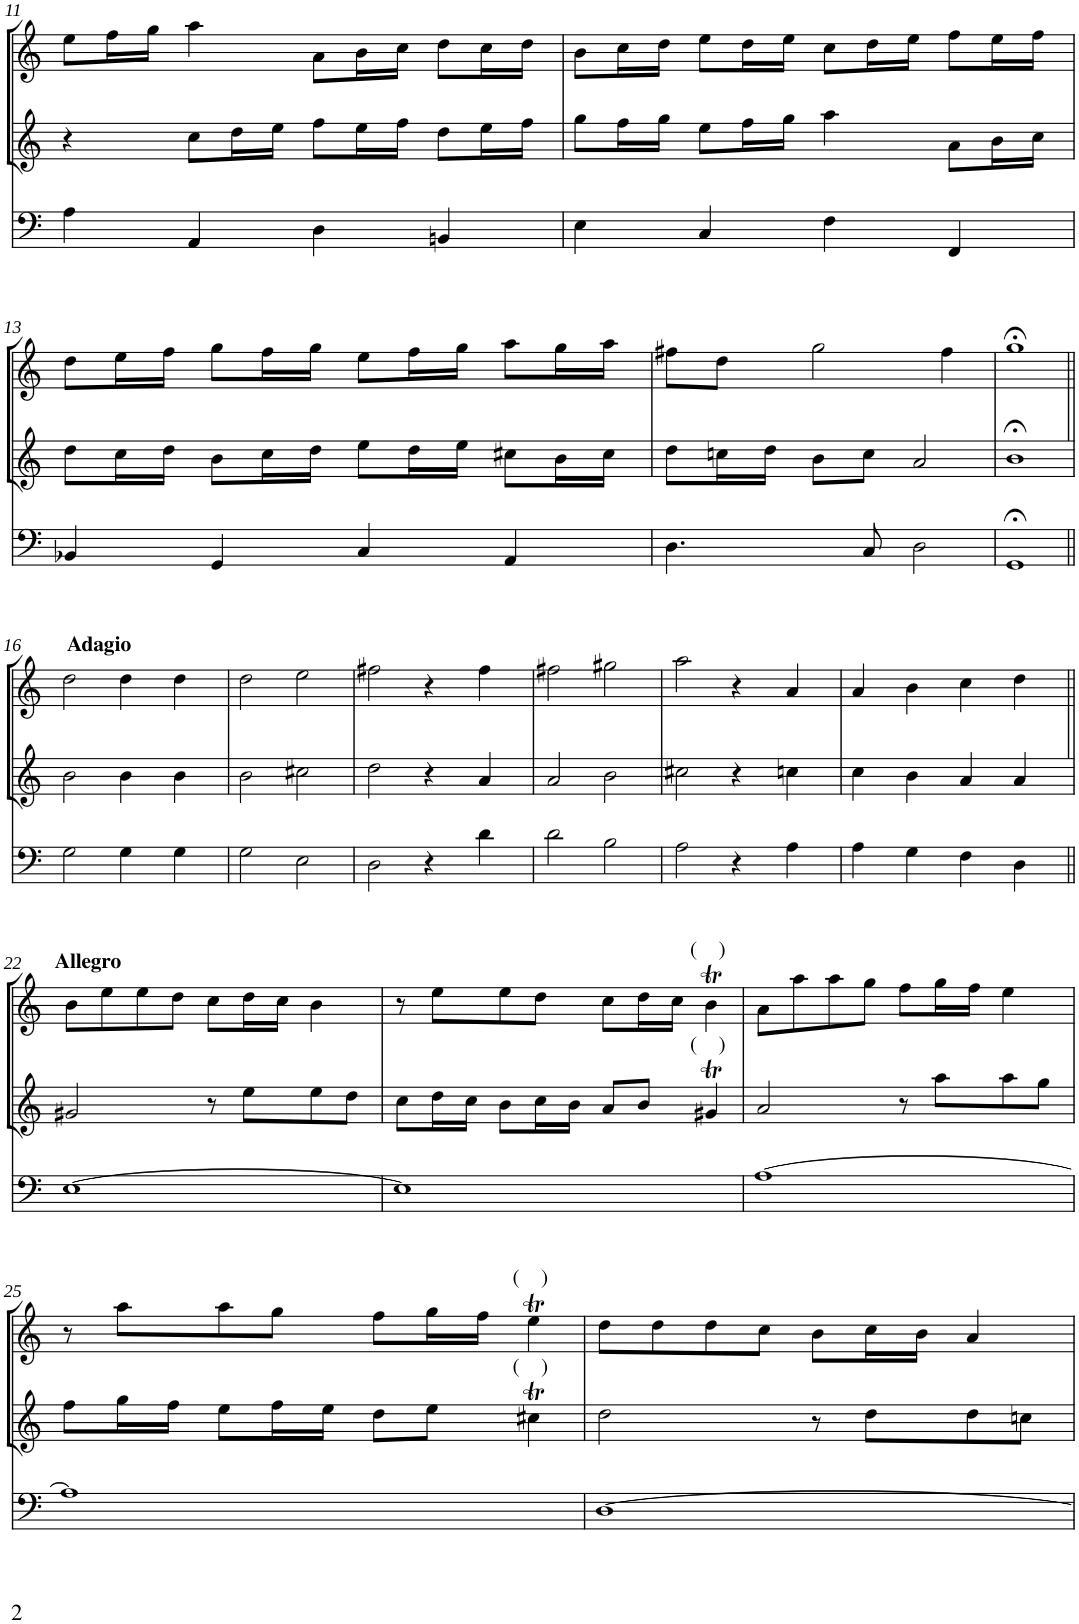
**kern	**kern	**kern
*part3	*part2	*part1
*staff3	*staff2	*staff1
*I"Cello	*I"Flute	*I"Flute
!!LO:PB:g=z
*clefF4	*clefG2	*clefG2
*k[]	*k[]	*k[]
*M4/4	*M4/4	*M4/4
*met(c)	*met(c)	*met(c)
=11	=11	=11
4A\	4r	8ee\L
.	.	16ff\L
.	.	16gg\JJ
4AA/	8cc\L	4aa\
.	16dd\L	.
.	16ee\JJ	.
4D\	8ff\L	8a\L
.	16ee\L	16b\L
.	16ff\JJ	16cc\JJ
4BBn/	8dd\L	8dd\L
.	16ee\L	16cc\L
.	16ff\JJ	16dd\JJ
=12	=12	=12
4E\	8gg\L	8b\L
.	16ff\L	16cc\L
.	16gg\JJ	16dd\JJ
4C/	8ee\L	8ee\L
.	16ff\L	16dd\L
.	16gg\JJ	16ee\JJ
4F\	4aa\	8cc\L
.	.	16dd\L
.	.	16ee\JJ
4FF/	8a\L	8ff\L
.	16b\L	16ee\L
.	16cc\JJ	16ff\JJ
!!LO:LB:g=z
=13	=13	=13
4BB-X/	8dd\L	8dd\L
.	16cc\L	16ee\L
.	16dd\JJ	16ff\JJ
4GG/	8b\L	8gg\L
.	16cc\L	16ff\L
.	16dd\JJ	16gg\JJ
4C/	8ee\L	8ee\L
.	16dd\L	16ff\L
.	16ee\JJ	16gg\JJ
4AA/	8cc#X\L	8aa\L
.	16b\L	16gg\L
.	16cc#\JJ	16aa\JJ
=14	=14	=14
4.D\	8dd\L	8ff#X\L
.	16ccn\L	8dd\J
.	16dd\JJ	.
.	8b\L	2gg\
8C/	8cc\J	.
2D\	2a/	.
.	.	4ff#\
=15	=15	=15
1GG;<	1b;<	1gg;<
!!LO:LB:g=z
=16||	=16||	=16||
!	!	!LO:TX:a:B:t=Adagio
2G\	2b\	2dd\
4G\	4b\	4dd\
4G\	4b\	4dd\
=17	=17	=17
2G\	2b\	2dd\
2E\	2cc#X\	2ee\
=18	=18	=18
2D\	2dd\	2ff#X\
4r	4r	4r
4d\	4a/	4ff#\
=19	=19	=19
2d\	2a/	2ff#X\
2B\	2b\	2gg#X\
=20	=20	=20
2A\	2cc#X\	2aa\
4r	4r	4r
4A\	4ccn\	4a/
=21	=21	=21
4A\	4cc\	4a/
4G\	4b\	4b\
4F\	4a/	4cc\
4D\	4a/	4dd\
!!LO:LB:g=z
=22||	=22||	=22||
!	!	!LO:TX:a:B:t=Allegro
[1E	2g#X/	8b\L
.	.	8ee\
.	.	8ee\
.	.	8dd\J
.	8r	8cc\L
.	8ee\L	16dd\L
.	.	16cc\JJ
.	8ee\	4b\
.	8dd\J	.
=23	=23	=23
1E]	8cc\L	8r
.	16dd\L	8ee\L
.	16cc\JJ	.
.	8b\L	8ee\
.	16cc\L	8dd\J
.	16b\JJ	.
.	8a/L	8cc\L
.	8b/J	16dd\L
.	.	16cc\JJ
!	!	!LO:TX:a:t=(    )
!	!LO:TX:a:t=(    )	!
.	4g#Xt/	4bt\
=24	=24	=24
[1A	2a/	8a\L
.	.	8aa\
.	.	8aa\
.	.	8gg\J
.	8r	8ff\L
.	8aa\L	16gg\L
.	.	16ff\JJ
.	8aa\	4ee\
.	8gg\J	.
!!LO:LB:g=z
=25	=25	=25
1A]	8ff\L	8r
.	16gg\L	8aa\L
.	16ff\JJ	.
.	8ee\L	8aa\
.	16ff\L	8gg\J
.	16ee\JJ	.
.	8dd\L	8ff\L
.	8ee\J	16gg\L
.	.	16ff\JJ
!	!	!LO:TX:a:t=(    )
!	!LO:TX:a:t=(    )	!
.	4cc#Xt\	4eet\
=26	=26	=26
[1D	2dd\	8dd\L
.	.	8dd\
.	.	8dd\
.	.	8cc\J
.	8r	8b\L
.	8dd\L	16cc\L
.	.	16b\JJ
.	8dd\	4a/
.	8ccn\J	.
=	=	=
*-	*-	*-
